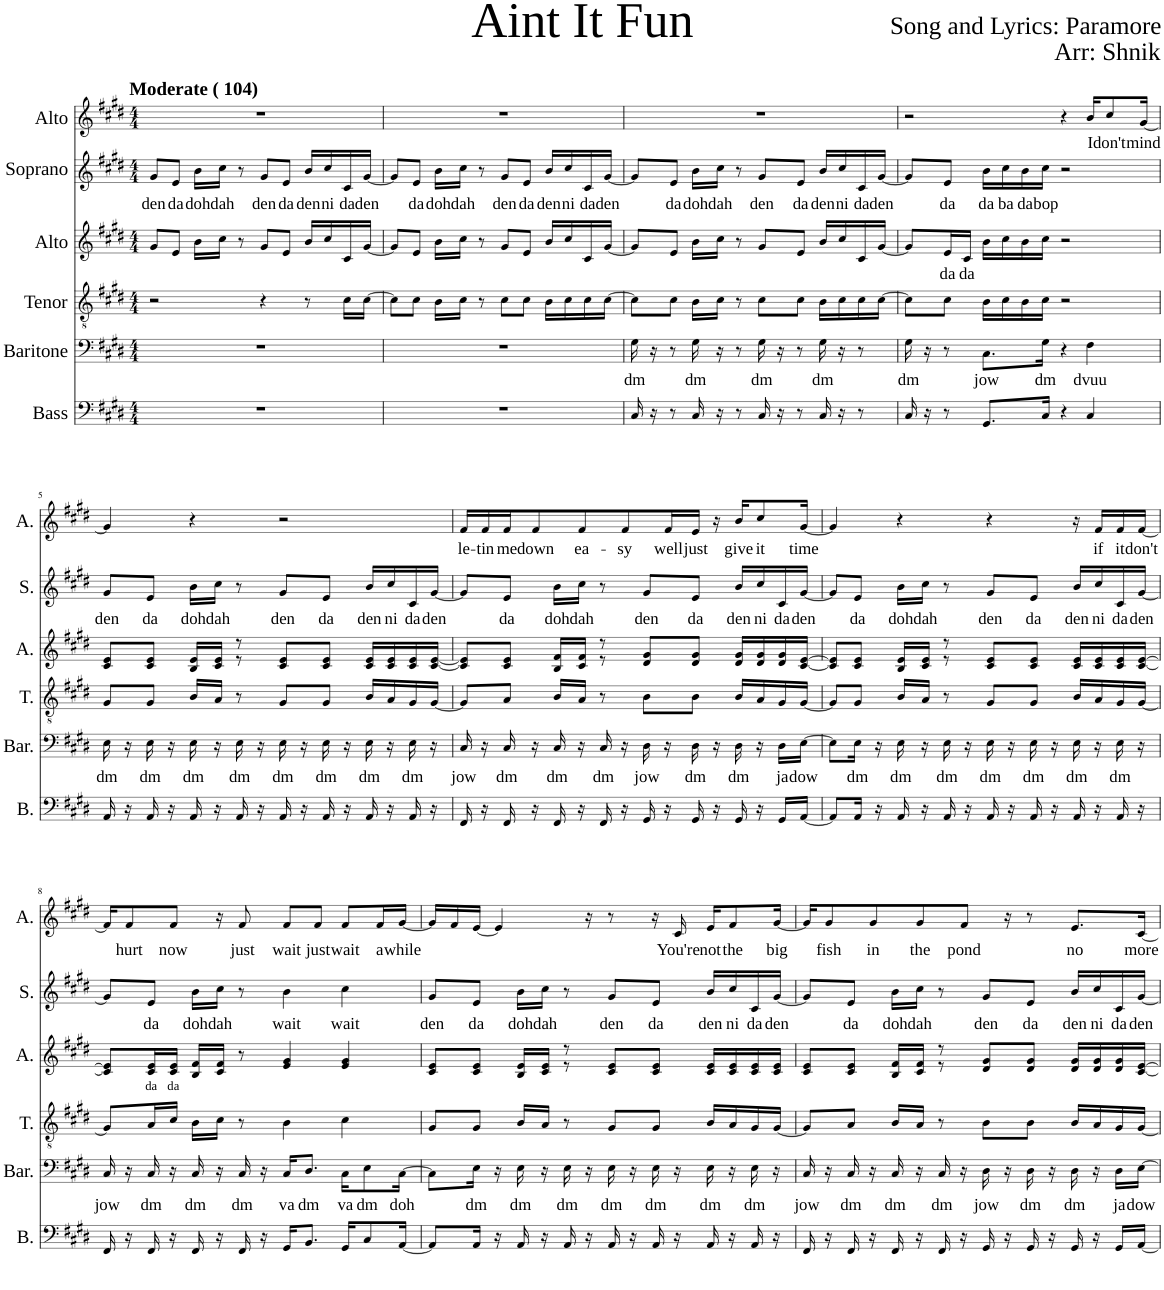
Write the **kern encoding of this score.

**kern	**kern	**text	**kern	**kern	**text	**kern	**text	**kern	**text
*part6	*part5	*part5	*part4	*part3	*part3	*part2	*part2	*part1	*part1
*staff6	*staff5	*staff5	*staff4	*staff3	*staff3	*staff2	*staff2	*staff1	*staff1
*I"Bass	*I"Baritone	*	*I"Tenor	*I"Alto	*	*I"Soprano	*	*I"Alto	*
*I'B.	*I'Bar.	*	*I'T.	*I'A.	*	*I'S.	*	*I'A.	*
*clefF4	*clefF4	*	*clefGv2	*clefG2	*	*clefG2	*	*clefG2	*
*k[f#c#g#d#]	*k[f#c#g#d#]	*	*k[f#c#g#d#]	*k[f#c#g#d#]	*	*k[f#c#g#d#]	*	*k[f#c#g#d#]	*
*M4/4	*M4/4	*	*M4/4	*M4/4	*	*M4/4	*	*M4/4	*
=1	=1	=1	=1	=1	=1	=1	=1	=1	=1
!	!	!	!	!	!	!	!	!LO:TX:a:B:t=Moderate ( 104)	!
!	!	!	!	!	!	!	!LO:LY:b	!	!
1r	1r	.	2r	8g#/L	.	8g#/L	den	1r	.
!	!	!	!	!	!	!	!LO:LY:b	!	!
.	.	.	.	8e/J	.	8e/J	da	.	.
!	!	!	!	!	!	!	!LO:LY:b	!	!
.	.	.	.	16b\LL	.	16b\LL	doh	.	.
!	!	!	!	!	!	!	!LO:LY:b	!	!
.	.	.	.	16cc#\JJ	.	16cc#\JJ	dah	.	.
.	.	.	.	8r	.	8r	.	.	.
!	!	!	!	!	!	!	!LO:LY:b	!	!
.	.	.	4r	8g#/L	.	8g#/L	den	.	.
!	!	!	!	!	!	!	!LO:LY:b	!	!
.	.	.	.	8e/J	.	8e/J	da	.	.
!	!	!	!	!	!	!	!LO:LY:b	!	!
.	.	.	8r	16b/LL	.	16b/LL	den	.	.
!	!	!	!	!	!	!	!LO:LY:b	!	!
.	.	.	.	16cc#/	.	16cc#/	ni	.	.
!	!	!	!	!	!	!	!LO:LY:b	!	!
.	.	.	16c#\LL	16c#/	.	16c#/	da	.	.
!	!	!	!	!	!	!	!LO:LY:b	!	!
.	.	.	[16c#\JJ	[16g#/JJ	.	[16g#/JJ	den	.	.
=2	=2	=2	=2	=2	=2	=2	=2	=2	=2
1r	1r	.	8c#\L]	8g#/L]	.	8g#/L]	.	1r	.
!	!	!	!	!	!	!	!LO:LY:b	!	!
.	.	.	8c#\J	8e/J	.	8e/J	da	.	.
!	!	!	!	!	!	!	!LO:LY:b	!	!
.	.	.	16B\LL	16b\LL	.	16b\LL	doh	.	.
!	!	!	!	!	!	!	!LO:LY:b	!	!
.	.	.	16c#\JJ	16cc#\JJ	.	16cc#\JJ	dah	.	.
.	.	.	8r	8r	.	8r	.	.	.
!	!	!	!	!	!	!	!LO:LY:b	!	!
.	.	.	8c#\L	8g#/L	.	8g#/L	den	.	.
!	!	!	!	!	!	!	!LO:LY:b	!	!
.	.	.	8c#\J	8e/J	.	8e/J	da	.	.
!	!	!	!	!	!	!	!LO:LY:b	!	!
.	.	.	16B\LL	16b/LL	.	16b/LL	den	.	.
!	!	!	!	!	!	!	!LO:LY:b	!	!
.	.	.	16c#\	16cc#/	.	16cc#/	ni	.	.
!	!	!	!	!	!	!	!LO:LY:b	!	!
.	.	.	16c#\	16c#/	.	16c#/	da	.	.
!	!	!	!	!	!	!	!LO:LY:b	!	!
.	.	.	[16c#\JJ	[16g#/JJ	.	[16g#/JJ	den	.	.
=3	=3	=3	=3	=3	=3	=3	=3	=3	=3
!	!	!LO:LY:b	!	!	!	!	!	!	!
16C#/	16G#\	dm	8c#\L]	8g#/L]	.	8g#/L]	.	1r	.
16r	16r	.	.	.	.	.	.	.	.
!	!	!	!	!	!	!	!LO:LY:b	!	!
8r	8r	.	8c#\J	8e/J	.	8e/J	da	.	.
!	!	!LO:LY:b	!	!	!	!	!LO:LY:b	!	!
16C#/	16G#\	dm	16B\LL	16b\LL	.	16b\LL	doh	.	.
!	!	!	!	!	!	!	!LO:LY:b	!	!
16r	16r	.	16c#\JJ	16cc#\JJ	.	16cc#\JJ	dah	.	.
8r	8r	.	8r	8r	.	8r	.	.	.
!	!	!LO:LY:b	!	!	!	!	!LO:LY:b	!	!
16C#/	16G#\	dm	8c#\L	8g#/L	.	8g#/L	den	.	.
16r	16r	.	.	.	.	.	.	.	.
!	!	!	!	!	!	!	!LO:LY:b	!	!
8r	8r	.	8c#\J	8e/J	.	8e/J	da	.	.
!	!	!LO:LY:b	!	!	!	!	!LO:LY:b	!	!
16C#/	16G#\	dm	16B\LL	16b/LL	.	16b/LL	den	.	.
!	!	!	!	!	!	!	!LO:LY:b	!	!
16r	16r	.	16c#\	16cc#/	.	16cc#/	ni	.	.
!	!	!	!	!	!	!	!LO:LY:b	!	!
8r	8r	.	16c#\	16c#/	.	16c#/	da	.	.
!	!	!	!	!	!	!	!LO:LY:b	!	!
.	.	.	[16c#\JJ	[16g#/JJ	.	[16g#/JJ	den	.	.
=4	=4	=4	=4	=4	=4	=4	=4	=4	=4
!	!	!LO:LY:b	!	!	!	!	!	!	!
16C#/	16G#\	dm	8c#\L]	8g#/L]	.	8g#/L]	.	2r	.
16r	16r	.	.	.	.	.	.	.	.
!	!	!	!	!	!LO:LY:b	!	!LO:LY:b	!	!
8r	8r	.	8c#\J	16e/L	da	8e/J	da	.	.
!	!	!	!	!	!LO:LY:b	!	!	!	!
.	.	.	.	16c#/JJ	da	.	.	.	.
!	!	!LO:LY:b	!	!	!	!	!LO:LY:b	!	!
8.GG#/L	8.C#\L	jow	16B\LL	16b\LL	.	16b\LL	da	.	.
!	!	!	!	!	!	!	!LO:LY:b	!	!
.	.	.	16c#\	16cc#\	.	16cc#\	ba	.	.
!	!	!	!	!	!	!	!LO:LY:b	!	!
.	.	.	16B\	16b\	.	16b\	da	.	.
!	!	!LO:LY:b	!	!	!	!	!LO:LY:b	!	!
16C#/Jk	16G#\Jk	dm	16c#\JJ	16cc#\JJ	.	16cc#\JJ	bop	.	.
4r	4r	.	2r	2r	.	2r	.	4r	.
!	!	!LO:LY:b	!	!	!	!	!	!	!LO:LY:b
4C#/	4F#\	dvuu	.	.	.	.	.	16b/KL	I
!	!	!	!	!	!	!	!	!	!LO:LY:b
.	.	.	.	.	.	.	.	8cc#/	don't
!	!	!	!	!	!	!	!	!	!LO:LY:b
.	.	.	.	.	.	.	.	[16g#/Jk	mind
!!LO:LB:g=z
=5	=5	=5	=5	=5	=5	=5	=5	=5	=5
!	!	!LO:LY:b	!	!	!	!	!LO:LY:b	!	!
*	*	*	*	*^	*	*	*	*	*
16AA/	16E\	dm	8G#/L	8c#/ 8e/L	4.ryy	.	8g#/L	den	4g#/]	.
16r	16r	.	.	.	.	.	.	.	.	.
!	!	!LO:LY:b	!	!	!	!	!	!LO:LY:b	!	!
16AA/	16E\	dm	8G#/J	8c#/ 8e/J	.	.	8e/J	da	.	.
16r	16r	.	.	.	.	.	.	.	.	.
!	!	!LO:LY:b	!	!	!	!	!	!LO:LY:b	!	!
16AA/	16E\	dm	16B/LL	16B/ 16e/LL	.	.	16b\LL	doh	4r	.
!	!	!	!	!	!	!	!	!LO:LY:b	!	!
16r	16r	.	16A/JJ	16c#/ 16e/JJ	.	.	16cc#\JJ	dah	.	.
!	!	!LO:LY:b	!	!	!	!	!	!	!	!
16AA/	16E\	dm	8r	8r	8r	.	8r	.	.	.
16r	16r	.	.	.	.	.	.	.	.	.
!	!	!LO:LY:b	!	!	!	!	!	!LO:LY:b	!	!
16AA/	16E\	dm	8G#/L	8c#/ 8e/L	2ryy	.	8g#/L	den	2r	.
16r	16r	.	.	.	.	.	.	.	.	.
!	!	!LO:LY:b	!	!	!	!	!	!LO:LY:b	!	!
16AA/	16E\	dm	8G#/J	8c#/ 8e/J	.	.	8e/J	da	.	.
16r	16r	.	.	.	.	.	.	.	.	.
!	!	!LO:LY:b	!	!	!	!	!	!LO:LY:b	!	!
16AA/	16E\	dm	16B/LL	16c#/ 16e/LL	.	.	16b/LL	den	.	.
!	!	!	!	!	!	!	!	!LO:LY:b	!	!
16r	16r	.	16A/	16c#/ 16e/	.	.	16cc#/	ni	.	.
!	!	!LO:LY:b	!	!	!	!	!	!LO:LY:b	!	!
16AA/	16E\	dm	16G#/	16c#/ 16e/	.	.	16c#/	da	.	.
!	!	!	!	!	!	!	!	!LO:LY:b	!	!
16r	16r	.	[16G#/JJ	[<16c#/ [<16e/JJ	.	.	[16g#/JJ	den	.	.
=6	=6	=6	=6	=6	=6	=6	=6	=6	=6	=6
!	!	!LO:LY:b	!	!	!	!	!	!	!	!LO:LY:b
16FF#/	16C#/	jow	8G#/L]	8c#/] 8e/]L	4.ryy	.	8g#/L]	.	16f#/LL	le-
!	!	!	!	!	!	!	!	!	!	!LO:LY:b
16r	16r	.	.	.	.	.	.	.	16f#/	-tin
!	!	!LO:LY:b	!	!	!	!	!	!LO:LY:b	!	!LO:LY:b
16FF#/	16C#/	dm	8A/J	8c#/ 8e/J	.	.	8e/J	da	16f#/J	me
!	!	!	!	!	!	!	!	!	!	!LO:LY:b
16r	16r	.	.	.	.	.	.	.	8f#/	down
!	!	!LO:LY:b	!	!	!	!	!	!LO:LY:b	!	!
16FF#/	16C#/	dm	16B/LL	16B/ 16f#/LL	.	.	16b\LL	doh	.	.
!	!	!	!	!	!	!	!	!LO:LY:b	!	!LO:LY:b
16r	16r	.	16A/JJ	16c#/ 16f#/JJ	.	.	16cc#\JJ	dah	8f#/	ea-
!	!	!LO:LY:b	!	!	!	!	!	!	!	!
16FF#/	16C#/	dm	8r	8r	8r	.	8r	.	.	.
!	!	!	!	!	!	!	!	!	!	!LO:LY:b
16r	16r	.	.	.	.	.	.	.	8f#/	-sy
!	!	!LO:LY:b	!	!	!	!	!	!LO:LY:b	!	!
16GG#/	16D#\	jow	8B\L	8d#/ 8g#/L	2ryy	.	8g#/L	den	.	.
!	!	!	!	!	!	!	!	!	!	!LO:LY:b
16r	16r	.	.	.	.	.	.	.	16f#/L	well
!	!	!LO:LY:b	!	!	!	!	!	!LO:LY:b	!	!LO:LY:b
16GG#/	16D#\	dm	8B\J	8d#/ 8g#/J	.	.	8e/J	da	16e/JJ	just
16r	16r	.	.	.	.	.	.	.	16r	.
!	!	!LO:LY:b	!	!	!	!	!	!LO:LY:b	!	!LO:LY:b
16GG#/	16D#\	dm	16B/LL	16d#/ 16g#/LL	.	.	16b/LL	den	16b/KL	give
!	!	!	!	!	!	!	!	!LO:LY:b	!	!LO:LY:b
16r	16r	.	16A/	16d#/ 16g#/	.	.	16cc#/	ni	8cc#/	it
!	!	!LO:LY:b	!	!	!	!	!	!LO:LY:b	!	!
16GG#/LL	16D#\LL	ja	16G#/	16d#/ 16g#/	.	.	16c#/	da	.	.
!	!	!LO:LY:b	!	!	!	!	!	!LO:LY:b	!	!LO:LY:b
[16AA/JJ	[16E\JJ	dow	[16G#/JJ	[16c#/ [16e/JJ	.	.	[16g#/JJ	den	[16g#/Jk	time
=7	=7	=7	=7	=7	=7	=7	=7	=7	=7	=7
8AA/L]	8E\L]	.	8G#/L]	8c#/] 8e/]L	4.ryy	.	8g#/L]	.	4g#/]	.
!	!	!LO:LY:b	!	!	!	!	!	!LO:LY:b	!	!
16AA/Jk	16E\Jk	dm	8G#/J	8c#/ 8e/J	.	.	8e/J	da	.	.
16r	16r	.	.	.	.	.	.	.	.	.
!	!	!LO:LY:b	!	!	!	!	!	!LO:LY:b	!	!
16AA/	16E\	dm	16B/LL	16B/ 16e/LL	.	.	16b\LL	doh	4r	.
!	!	!	!	!	!	!	!	!LO:LY:b	!	!
16r	16r	.	16A/JJ	16c#/ 16e/JJ	.	.	16cc#\JJ	dah	.	.
!	!	!LO:LY:b	!	!	!	!	!	!	!	!
16AA/	16E\	dm	8r	8r	8r	.	8r	.	.	.
16r	16r	.	.	.	.	.	.	.	.	.
!	!	!LO:LY:b	!	!	!	!	!	!LO:LY:b	!	!
16AA/	16E\	dm	8G#/L	8c#/ 8e/L	2ryy	.	8g#/L	den	4r	.
16r	16r	.	.	.	.	.	.	.	.	.
!	!	!LO:LY:b	!	!	!	!	!	!LO:LY:b	!	!
16AA/	16E\	dm	8G#/J	8c#/ 8e/J	.	.	8e/J	da	.	.
16r	16r	.	.	.	.	.	.	.	.	.
!	!	!LO:LY:b	!	!	!	!	!	!LO:LY:b	!	!
16AA/	16E\	dm	16B/LL	16c#/ 16e/LL	.	.	16b/LL	den	16r	.
!	!	!	!	!	!	!	!	!LO:LY:b	!	!LO:LY:b
16r	16r	.	16A/	16c#/ 16e/	.	.	16cc#/	ni	16f#/LL	if
!	!	!LO:LY:b	!	!	!	!	!	!LO:LY:b	!	!LO:LY:b
16AA/	16E\	dm	16G#/	16c#/ 16e/	.	.	16c#/	da	16f#/	it
!	!	!	!	!	!	!	!	!LO:LY:b	!	!LO:LY:b
16r	16r	.	[16G#/JJ	[<16c#/ [16e/JJ	.	.	[16g#/JJ	den	[16f#/JJ	don't
*	*	*	*	*v	*v	*	*	*	*	*
!!LO:LB:g=z
=8	=8	=8	=8	=8	=8	=8	=8	=8	=8
!	!	!LO:LY:b	!	!	!	!	!	!	!
16FF#/	16C#/	jow	8G#/L]	8c#/] 8e/]L	.	8g#/L]	.	16f#/KL]	.
!	!	!	!	!	!	!	!	!	!LO:LY:b
16r	16r	.	.	.	.	.	.	8f#/	hurt
!	!	!LO:LY:b	!	!	!LO:LY:b	!	!LO:LY:b	!	!
16FF#/	16C#/	dm	16A/L	16c#/ 16e/L	da	8e/J	da	.	.
!	!	!	!	!	!LO:LY:b	!	!	!	!LO:LY:b
16r	16r	.	16c#/JJ	16c#/ 16e/JJ	da	.	.	8f#/J	now
!	!	!LO:LY:b	!	!	!	!	!LO:LY:b	!	!
16FF#/	16C#/	dm	16B\LL	16B/ 16f#/LL	.	16b\LL	doh	.	.
!	!	!	!	!	!	!	!LO:LY:b	!	!
16r	16r	.	16c#\JJ	16c#/ 16f#/JJ	.	16cc#\JJ	dah	16r	.
!	!	!LO:LY:b	!	!	!	!	!	!	!LO:LY:b
16FF#/	16C#/	dm	8r	8r	.	8r	.	8f#/	just
16r	16r	.	.	.	.	.	.	.	.
!	!	!LO:LY:b	!	!	!	!	!LO:LY:b	!	!LO:LY:b
16GG#/KL	16C#/KL	va	4B\	4e/ 4g#/	.	4b\	wait	8f#/L	wait
!	!	!LO:LY:b	!	!	!	!	!	!	!
8.BB/J	8.D#/J	dm	.	.	.	.	.	.	.
!	!	!	!	!	!	!	!	!	!LO:LY:b
.	.	.	.	.	.	.	.	8f#/J	just
!	!	!LO:LY:b	!	!	!	!	!LO:LY:b	!	!LO:LY:b
16GG#/KL	16C#\KL	va	4c#\	4e/ 4g#/	.	4cc#\	wait	8f#/L	wait
!	!	!LO:LY:b	!	!	!	!	!	!	!
8C#/	8E\	dm	.	.	.	.	.	.	.
!	!	!	!	!	!	!	!	!	!LO:LY:b
.	.	.	.	.	.	.	.	16f#/L	a
!	!	!LO:LY:b	!	!	!	!	!	!	!LO:LY:b
[16AA/Jk	[16C#\Jk	doh	.	.	.	.	.	[16g#/JJ	-while
=9	=9	=9	=9	=9	=9	=9	=9	=9	=9
*	*	*	*	*^	*	*	*	*	*
!	!	!	!	!	!	!	!	!LO:LY:b	!	!
8AA/L]	8C#\L]	.	8G#/L	8c#/ 8e/L	4.ryy	.	8g#/L	den	16g#/LL]	.
.	.	.	.	.	.	.	.	.	16f#/	.
!	!	!LO:LY:b	!	!	!	!	!	!LO:LY:b	!	!
16AA/Jk	16E\Jk	dm	8G#/J	8c#/ 8e/J	.	.	8e/J	da	[16e/JJ	.
16r	16r	.	.	.	.	.	.	.	4e/]	.
!	!	!LO:LY:b	!	!	!	!	!	!LO:LY:b	!	!
16AA/	16E\	dm	16B/LL	16B/ 16e/LL	.	.	16b\LL	doh	.	.
!	!	!	!	!	!	!	!	!LO:LY:b	!	!
16r	16r	.	16A/JJ	16c#/ 16e/JJ	.	.	16cc#\JJ	dah	.	.
!	!	!LO:LY:b	!	!	!	!	!	!	!	!
16AA/	16E\	dm	8r	8r	8r	.	8r	.	.	.
16r	16r	.	.	.	.	.	.	.	16r	.
!	!	!LO:LY:b	!	!	!	!	!	!LO:LY:b	!	!
16AA/	16E\	dm	8G#/L	8c#/ 8e/L	2ryy	.	8g#/L	den	8r	.
16r	16r	.	.	.	.	.	.	.	.	.
!	!	!LO:LY:b	!	!	!	!	!	!LO:LY:b	!	!
16AA/	16E\	dm	8G#/J	8c#/ 8e/J	.	.	8e/J	da	16r	.
!	!	!	!	!	!	!	!	!	!	!LO:LY:b
16r	16r	.	.	.	.	.	.	.	16c#/	You're
!	!	!LO:LY:b	!	!	!	!	!	!LO:LY:b	!	!LO:LY:b
16AA/	16E\	dm	16B/LL	16c#/ 16e/LL	.	.	16b/LL	den	16e/KL	not
!	!	!	!	!	!	!	!	!LO:LY:b	!	!LO:LY:b
16r	16r	.	16A/	16c#/ 16e/	.	.	16cc#/	ni	8f#/	the
!	!	!LO:LY:b	!	!	!	!	!	!LO:LY:b	!	!
16AA/	16E\	dm	16G#/	16c#/ 16e/	.	.	16c#/	da	.	.
!	!	!	!	!	!	!	!	!LO:LY:b	!	!LO:LY:b
16r	16r	.	[16G#/JJ	16c#/ 16e/JJ	.	.	[16g#/JJ	den	[16g#/Jk	big
=10	=10	=10	=10	=10	=10	=10	=10	=10	=10	=10
!	!	!LO:LY:b	!	!	!	!	!	!	!	!
16FF#/	16C#/	jow	8G#/L]	8c#/ 8e/L	4.ryy	.	8g#/L]	.	16g#/KL]	.
!	!	!	!	!	!	!	!	!	!	!LO:LY:b
16r	16r	.	.	.	.	.	.	.	8g#/	fish
!	!	!LO:LY:b	!	!	!	!	!	!LO:LY:b	!	!
16FF#/	16C#/	dm	8A/J	8c#/ 8e/J	.	.	8e/J	da	.	.
!	!	!	!	!	!	!	!	!	!	!LO:LY:b
16r	16r	.	.	.	.	.	.	.	8g#/	in
!	!	!LO:LY:b	!	!	!	!	!	!LO:LY:b	!	!
16FF#/	16C#/	dm	16B/LL	16B/ 16f#/LL	.	.	16b\LL	doh	.	.
!	!	!	!	!	!	!	!	!LO:LY:b	!	!LO:LY:b
16r	16r	.	16A/JJ	16c#/ 16f#/JJ	.	.	16cc#\JJ	dah	8g#/	the
!	!	!LO:LY:b	!	!	!	!	!	!	!	!
16FF#/	16C#/	dm	8r	8r	8r	.	8r	.	.	.
!	!	!	!	!	!	!	!	!	!	!LO:LY:b
16r	16r	.	.	.	.	.	.	.	8f#/J	pond
!	!	!LO:LY:b	!	!	!	!	!	!LO:LY:b	!	!
16GG#/	16D#\	jow	8B\L	8d#/ 8g#/L	2ryy	.	8g#/L	den	.	.
16r	16r	.	.	.	.	.	.	.	16r	.
!	!	!LO:LY:b	!	!	!	!	!	!LO:LY:b	!	!
16GG#/	16D#\	dm	8B\J	8d#/ 8g#/J	.	.	8e/J	da	8r	.
16r	16r	.	.	.	.	.	.	.	.	.
!	!	!LO:LY:b	!	!	!	!	!	!LO:LY:b	!	!LO:LY:b
16GG#/	16D#\	dm	16B/LL	16d#/ 16g#/LL	.	.	16b/LL	den	8.e/L	no
!	!	!	!	!	!	!	!	!LO:LY:b	!	!
16r	16r	.	16A/	16d#/ 16g#/	.	.	16cc#/	ni	.	.
!	!	!LO:LY:b	!	!	!	!	!	!LO:LY:b	!	!
16GG#/LL	16D#\LL	ja	16G#/	16d#/ 16g#/	.	.	16c#/	da	.	.
!	!	!LO:LY:b	!	!	!	!	!	!LO:LY:b	!	!LO:LY:b
[16AA/JJ	[16E\JJ	dow	[16G#/JJ	[16c#/ [16e/JJ	.	.	[16g#/JJ	den	[16c#/Jk	more
*	*	*	*	*v	*v	*	*	*	*	*
=	=	=	=	=	=	=	=	=	=
*-	*-	*-	*-	*-	*-	*-	*-	*-	*-
